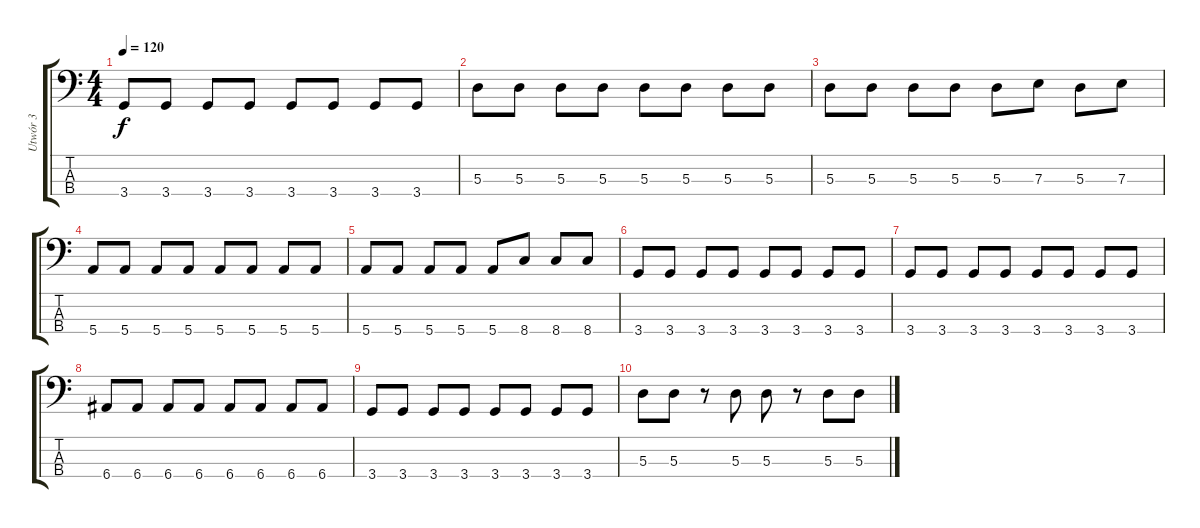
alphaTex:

\track ("Utwór 3" "Utwór 3") {instrument electricbasspick}
\staff {score tabs}
\tuning (G2 D2 A1 E1) {hide}
\ts (4 4)
\tempo 120
\clef f4
\ks c
3.4.8{dy f} 3.4.8 3.4.8 3.4.8 3.4.8 3.4.8 3.4.8 3.4.8 |
5.3.8 5.3.8 5.3.8 5.3.8 5.3.8 5.3.8 5.3.8 5.3.8 |
5.3.8 5.3.8 5.3.8 5.3.8 5.3.8 7.3.8 5.3.8 7.3.8 |
5.4.8 5.4.8 5.4.8 5.4.8 5.4.8 5.4.8 5.4.8 5.4.8 |
5.4.8 5.4.8 5.4.8 5.4.8 5.4.8 8.4.8 8.4.8 8.4.8 |
3.4.8 3.4.8 3.4.8 3.4.8 3.4.8 3.4.8 3.4.8 3.4.8 |
3.4.8 3.4.8 3.4.8 3.4.8 3.4.8 3.4.8 3.4.8 3.4.8 |
6.4.8 6.4.8 6.4.8 6.4.8 6.4.8 6.4.8 6.4.8 6.4.8 |
3.4.8 3.4.8 3.4.8 3.4.8 3.4.8 3.4.8 3.4.8 3.4.8 |
5.3.8 5.3.8 r.8 5.3.8 5.3.8 r.8 5.3.8 5.3.8
